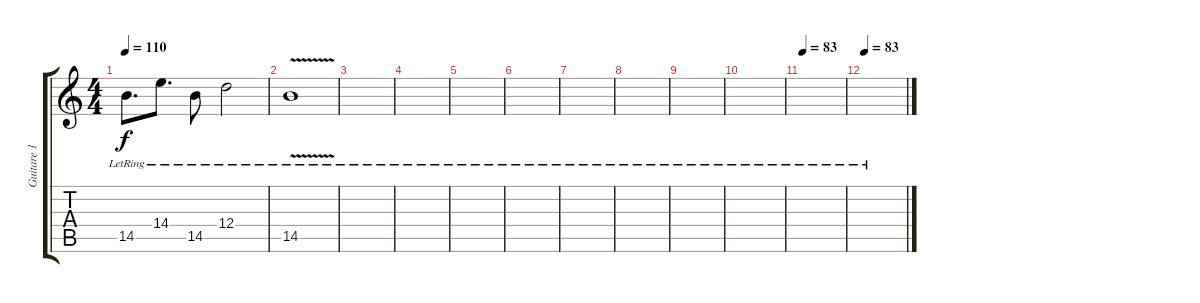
\track ("Guitare 1" "Guitare 1") {instrument overdrivenguitar}
\staff {score tabs}
\tuning (E4 B3 G3 D3 A2 E2) {hide}
\ts (4 4)
\tempo 110
\clef g2
\ks c
14.5{lr}.8{d dy f} 14.4{lr}.8{d} 14.5{lr}.8 12.4{lr}.2 |
14.5{v lr}.1 |
|
|
|
|
|
|
|
|
\tempo 83
|
\tempo 83
